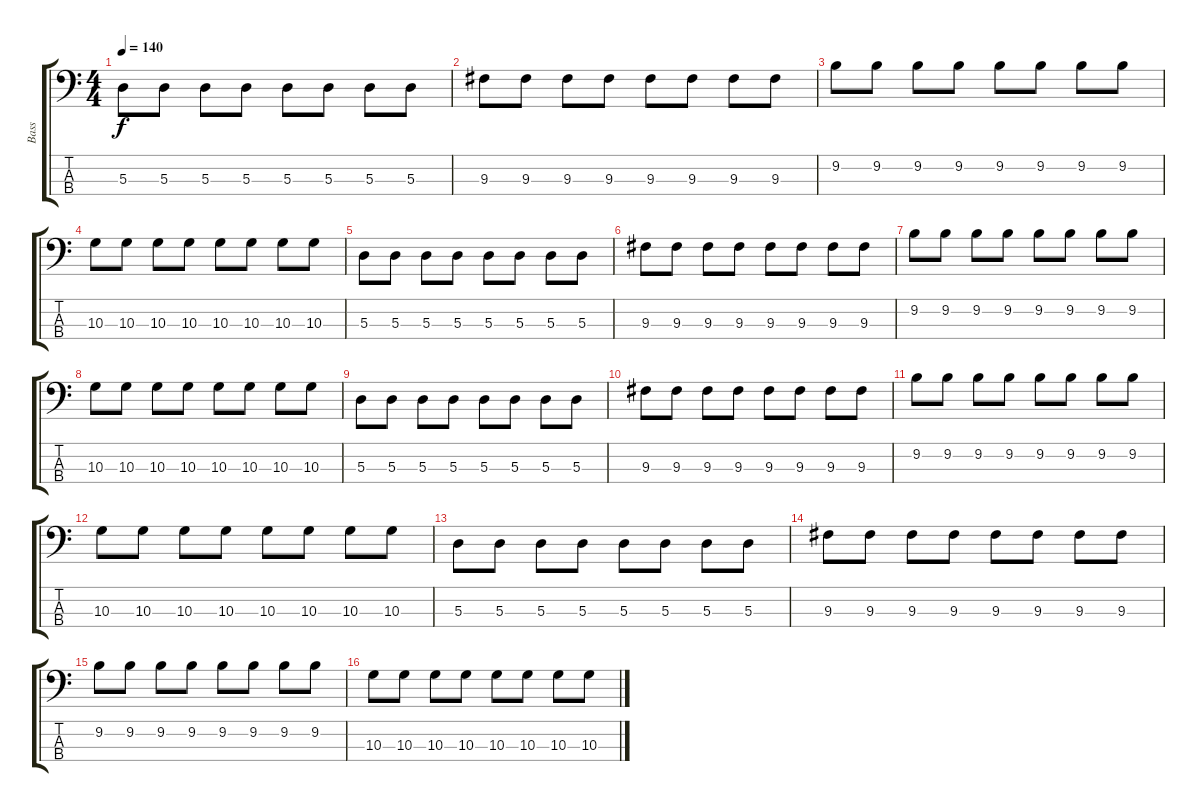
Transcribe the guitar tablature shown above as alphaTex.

\track ("Bass" "Bass") {instrument electricbassfinger}
\staff {score tabs}
\tuning (G2 D2 A1 E1) {hide}
\ts (4 4)
\tempo 140
\clef f4
\ks c
5.3.8{dy f} 5.3.8 5.3.8 5.3.8 5.3.8 5.3.8 5.3.8 5.3.8 |
9.3.8 9.3.8 9.3.8 9.3.8 9.3.8 9.3.8 9.3.8 9.3.8 |
9.2.8 9.2.8 9.2.8 9.2.8 9.2.8 9.2.8 9.2.8 9.2.8 |
10.3.8 10.3.8 10.3.8 10.3.8 10.3.8 10.3.8 10.3.8 10.3.8 |
5.3.8 5.3.8 5.3.8 5.3.8 5.3.8 5.3.8 5.3.8 5.3.8 |
9.3.8 9.3.8 9.3.8 9.3.8 9.3.8 9.3.8 9.3.8 9.3.8 |
9.2.8 9.2.8 9.2.8 9.2.8 9.2.8 9.2.8 9.2.8 9.2.8 |
10.3.8 10.3.8 10.3.8 10.3.8 10.3.8 10.3.8 10.3.8 10.3.8 |
5.3.8 5.3.8 5.3.8 5.3.8 5.3.8 5.3.8 5.3.8 5.3.8 |
9.3.8 9.3.8 9.3.8 9.3.8 9.3.8 9.3.8 9.3.8 9.3.8 |
9.2.8 9.2.8 9.2.8 9.2.8 9.2.8 9.2.8 9.2.8 9.2.8 |
10.3.8 10.3.8 10.3.8 10.3.8 10.3.8 10.3.8 10.3.8 10.3.8 |
5.3.8 5.3.8 5.3.8 5.3.8 5.3.8 5.3.8 5.3.8 5.3.8 |
9.3.8 9.3.8 9.3.8 9.3.8 9.3.8 9.3.8 9.3.8 9.3.8 |
9.2.8 9.2.8 9.2.8 9.2.8 9.2.8 9.2.8 9.2.8 9.2.8 |
10.3.8 10.3.8 10.3.8 10.3.8 10.3.8 10.3.8 10.3.8 10.3.8
